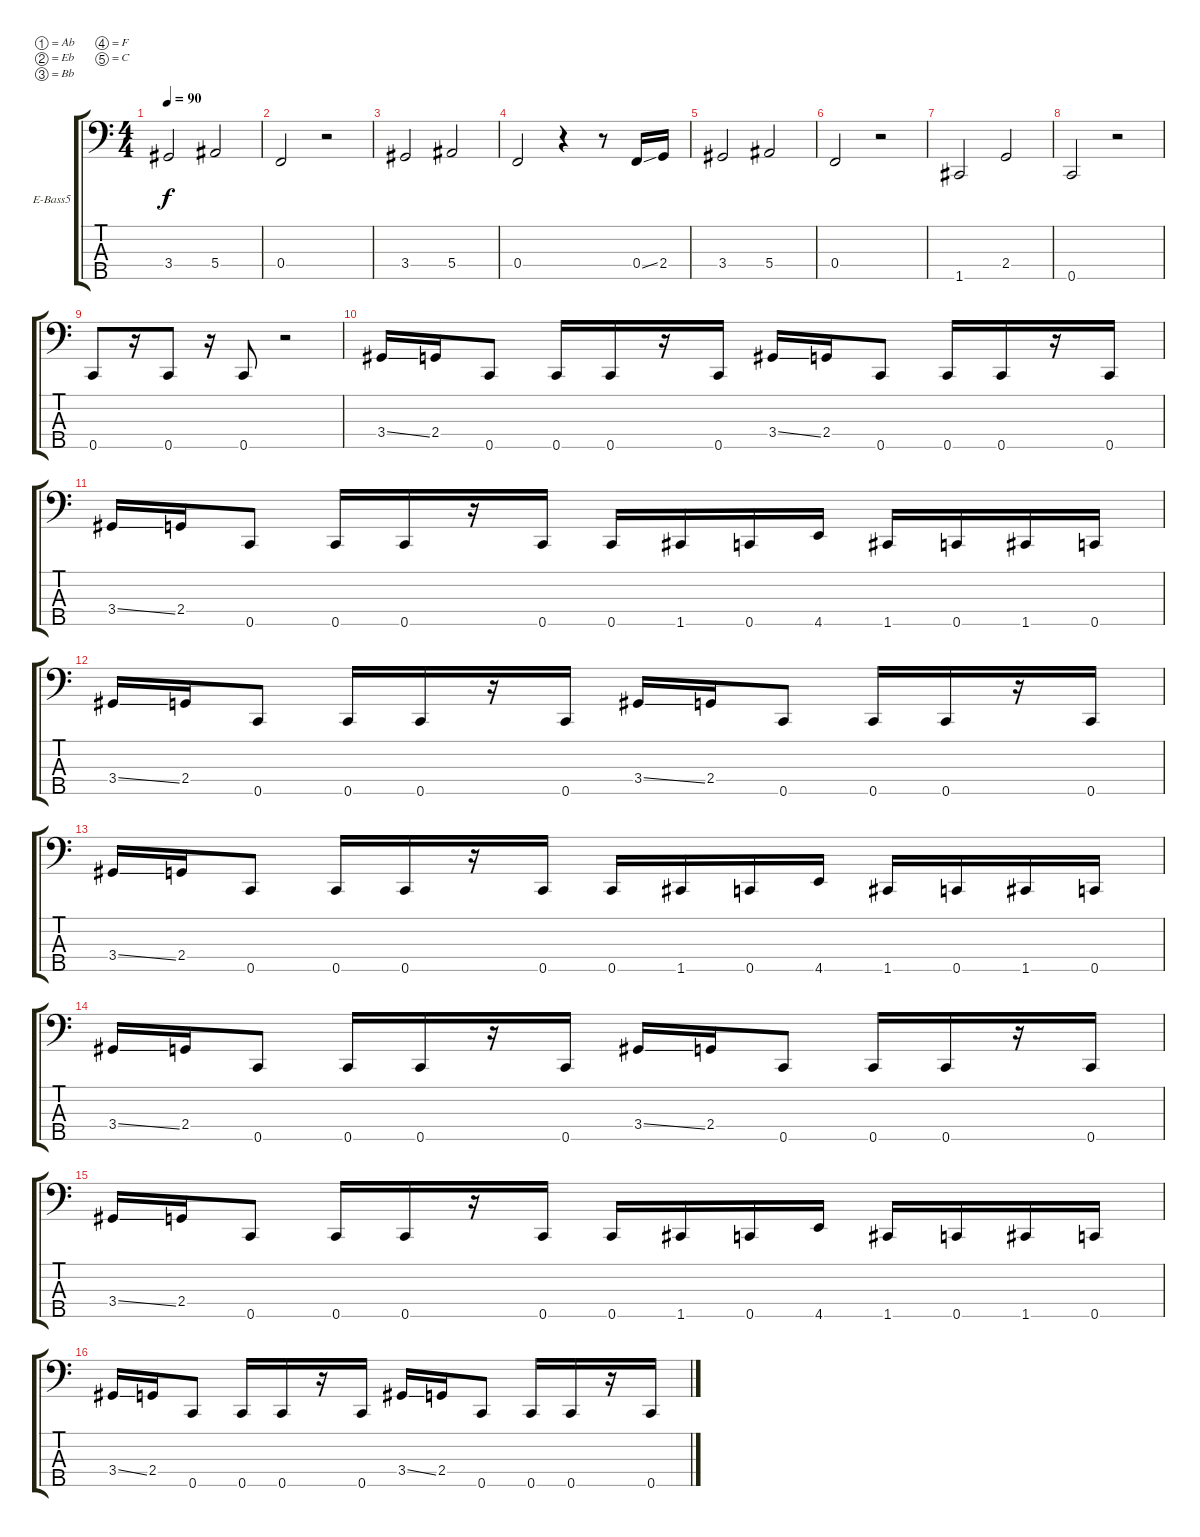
\bracketExtendMode groupsimilarinstruments
\firstSystemTrackNameOrientation horizontal
\otherSystemsTrackNameOrientation horizontal
\track ("[DENVER]" "E-Bass5") {instrument electricbassfinger}
\staff {score tabs}
\tuning (Ab2 Eb2 Bb1 F1 C1)
\ts (4 4)
\beaming (8 2 2 2 2)
\tempo 90
\clef f4
\ks c
3.4.2{dy f instrument electricbassfinger} 5.4.2 |
0.4.2 r.2 |
3.4.2 5.4.2 |
0.4.2 r.4 r.8 0.4{ss}.16 2.4.16 |
3.4.2 5.4.2 |
0.4.2 r.2 |
1.5.2 2.4.2 |
0.5.2 r.2 |
0.5.8 r.16 0.5.8 r.16 0.5.8 r.2 |
3.4{ss}.16 2.4.16 0.5.8 0.5.16 0.5.16 r.16 0.5.16 3.4{ss}.16 2.4.16 0.5.8 0.5.16 0.5.16 r.16 0.5.16 |
3.4{ss}.16 2.4.16 0.5.8 0.5.16 0.5.16 r.16 0.5.16 0.5.16 1.5.16 0.5.16 4.5.16 1.5.16 0.5.16 1.5.16 0.5.16 |
3.4{ss}.16 2.4.16 0.5.8 0.5.16 0.5.16 r.16 0.5.16 3.4{ss}.16 2.4.16 0.5.8 0.5.16 0.5.16 r.16 0.5.16 |
3.4{ss}.16 2.4.16 0.5.8 0.5.16 0.5.16 r.16 0.5.16 0.5.16 1.5.16 0.5.16 4.5.16 1.5.16 0.5.16 1.5.16 0.5.16 |
3.4{ss}.16 2.4.16 0.5.8 0.5.16 0.5.16 r.16 0.5.16 3.4{ss}.16 2.4.16 0.5.8 0.5.16 0.5.16 r.16 0.5.16 |
3.4{ss}.16 2.4.16 0.5.8 0.5.16 0.5.16 r.16 0.5.16 0.5.16 1.5.16 0.5.16 4.5.16 1.5.16 0.5.16 1.5.16 0.5.16 |
3.4{ss}.16 2.4.16 0.5.8 0.5.16 0.5.16 r.16 0.5.16 3.4{ss}.16 2.4.16 0.5.8 0.5.16 0.5.16 r.16 0.5.16
